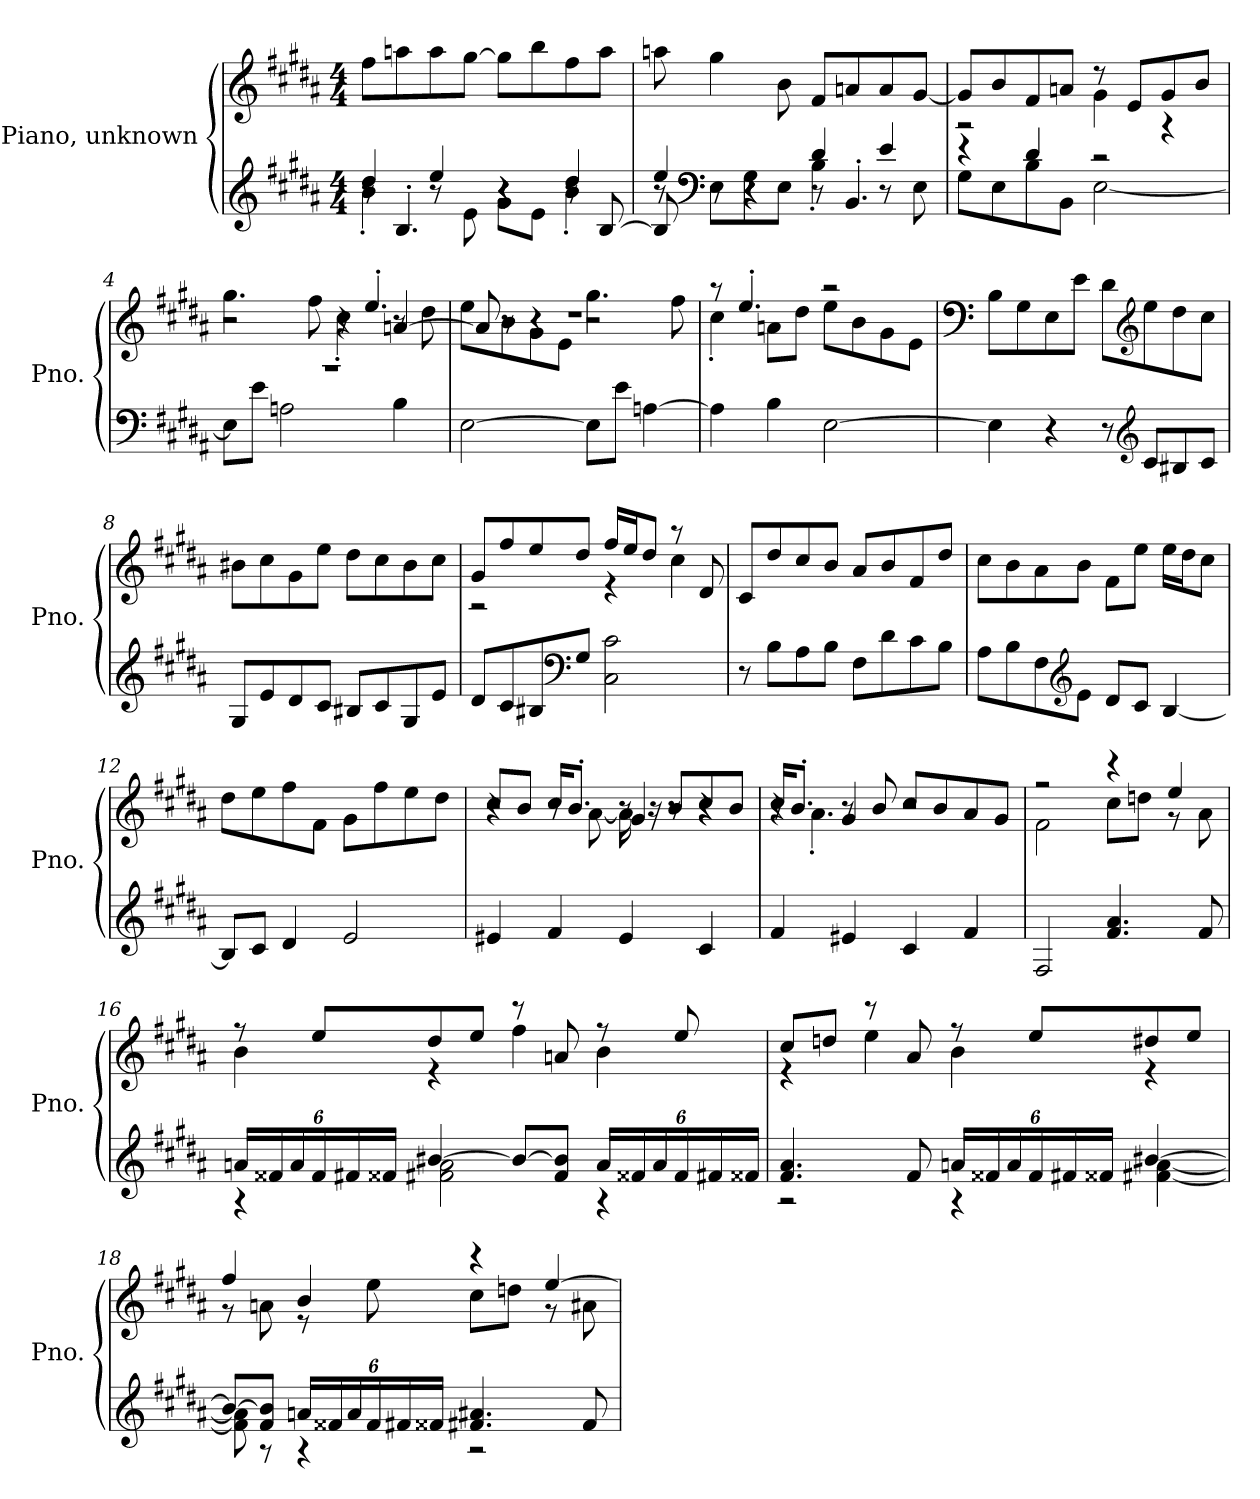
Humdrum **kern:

**kern	**kern
*part1	*part1
*staff2	*staff1
*I"Piano, unknown	*
*I'Pno.	*
*clefG2	*clefG2
*k[f#c#g#d#a#]	*k[f#c#g#d#a#]
*M4/4	*M4/4
*MM120	*MM120
=1	=1
*^	*
*	*^	*
4dd#/	4b'\	8r	8ff#\L
.	.	4.B'/	8aan\
4ee/	8r	.	8aa\
.	8e\	.	[8gg#\J
4r	8g#\L	4r	8gg#\L]
.	8e\J	.	8bb\
4dd#/	4b'\	8r	8ff#\
.	.	[8B/	8aa\J
=2	=2	=2	=2
4ee/	8r	8B/]	8aan\
*clefF4	*	*	*
.	8E\L	8r	4gg#\
4r	8G#\	4r	.
.	8E\J	.	8b\
4d#/	4B'\	8r	8f#/L
.	.	4.BB'/	8an/
4e/	8r	.	8a/
.	8E\	.	[8g#/J
*	*v	*v	*
=3	=3	=3
*	*	*^
4r	8G#\L	8g#/L]	2r
.	8E\	8b/	.
4d#/	8B\	8f#/	.
.	8BB\J	8an/J	.
2r	[2E\	8r	4g#\
.	.	8e/L	.
.	.	8g#/	4r
.	.	8b/J	.
=4	=4	=4	=4
*	*	*	*^
1r	8E\L]	2r	4.gg#\	2r
.	8e\J	.	.	.
.	2An\	.	.	.
.	.	.	8ff#\	.
.	.	8r	4cc#'\	4r
.	.	4.ee'/	.	.
.	4B\	.	8r	[4an/
.	.	.	8dd#\	.
*v	*v	*	*	*
!!LO:LB:g=z	!!	!!
=5	=5	=5	=5
[2E\	1r	8ee\L	8a/]
.	.	8b\	8r
.	.	8g#\	4r
.	.	8e\J	.
8E\L]	.	4.gg#\	2r
8e\J	.	.	.
[4An\	.	.	.
.	.	8ff#\	.
*	*	*v	*v
=6	=6	=6
4A\]	8r	4cc#'\
.	4.ee'/	.
4B\	.	8an\L
.	.	8dd#\J
[2E\	2r	8ee\L
.	.	8b\
.	.	8g#\
.	.	8e\J
*	*v	*v
=7	=7
*	*clefF4
4E\]	8B\L
.	8G#\
4r	8E\
.	8e\J
8r	8d#\L
*clefG2	*clefG2
8c#/L	8ee\
8B#X/	8dd#\
8c#/J	8cc#\J
=8	=8
8G#/L	8b#X\L
8e/	8cc#\
8d#/	8g#\
8c#/J	8ee\J
8B#X/L	8dd#\L
8c#/	8cc#\
8G#/	8b#\
8e/J	8cc#\J
!!LO:LB:g=z
=9	=9
*	*^
8d#/L	8g#/L	2r
8c#/	8ff#/	.
8B#X/	8ee/	.
*clefF4	*	*
8G#/J	8dd#/J	.
2C#\ 2c#\	16ff#/LL	4r
.	16ee/J	.
.	8dd#/J	.
.	8r	4cc#\
.	8d#/	.
*	*v	*v
=10	=10
8r	8c#/L
8B\L	8dd#/
8A#\	8cc#/
8B\J	8b/J
8F#\L	8a#/L
8d#\	8b/
8c#\	8f#/
8B\J	8dd#/J
=11	=11
8A#\L	8cc#\L
8B\	8b\
8F#\	8a#\
*clefG2	*
8e\J	8b\J
8d#/L	8f#\L
8c#/J	8ee\J
[4B/	16ee\LL
.	16dd#\J
.	8cc#\J
=12	=12
8B/L]	8dd#\L
8c#/J	8ee\
4d#/	8ff#\
.	8f#\J
2e/	8g#\L
.	8ff#\
.	8ee\
.	8dd#\J
!!LO:LB:g=z
=13	=13
*	*^
*	*	*^
4e#X/	8cc#/L	4r	2r
.	8b/J	.	.
4f#/	16cc#/KL	8r	.
.	8.b'/J	.	.
.	.	[8a#\	.
4e#/	8r	16a#\]	4g#/
.	.	16r	.
.	8b/L	8r	.
4c#/	8cc#/	4r	4r
.	8b/J	.	.
=14	=14	=14	=14
4f#/	16cc#/KL	8r	4r
.	8.b'/J	.	.
.	.	4.a#'\	.
4e#X/	8r	.	4g#/
.	8b/	.	.
4c#/	8cc#/L	2r	2r
.	8b/	.	.
4f#/	8a#/	.	.
.	8g#/J	.	.
*	*	*v	*v
=15	=15	=15
2F#/	2r	2f#\
4.f#/ 4.a#/	4r	8cc#\L
.	.	8ddn\J
.	4ee/	8r
8f#/	.	8a#\
!!LO:LB:g=z	!!
=16	=16	=16
*Xbrackettup	*	*
*^	*	*
24an/LL	4r	8r	4b\
24f##X/	.	.	.
24a/	.	.	.
24f##/	.	8ee/L	.
24f#X/	.	.	.
24f##X/JJ	.	.	.
[4b#X/	2f#X\ 2a\	8dd#/	4r
.	.	8ee/J	.
8b#/L_	.	8r	4ff#\
8f#/ 8b#/]J	.	8an/	.
24a/LL	4r	8r	4b\
24f##X/	.	.	.
24a/	.	.	.
24f##/	.	8ee/	.
24f#X/	.	.	.
24f##X/JJ	.	.	.
=17	=17	=17	=17
4.f#/ 4.a#/	2r	8cc#/L	4r
.	.	8ddn/J	.
.	.	8r	4ee\
8f#/	.	8a#/	.
24an/LL	4r	8r	4b\
24f##X/	.	.	.
24a/	.	.	.
24f##/	.	8ee/L	.
24f#X/	.	.	.
24f##X/JJ	.	.	.
[4b#X/	[4f#X\ [4a\	8dd#X/	4r
.	.	8ee/J	.
!!LO:LB:g=z	!!
=18	=18	=18	=18
8b#/L_	8f#\] 8a\]	4ff#/	8r
8f#/ 8b#/]J	8r	.	8an\
24an/LL	4r	4b/	8r
24f##X/	.	.	.
24a/	.	.	.
24f##/	.	.	8ee\
24f#X/	.	.	.
24f##X/JJ	.	.	.
4.f#X/ 4.a#X/	2r	4r	8cc#\L
.	.	.	8ddn\J
.	.	[4ee/	8r
8f#/	.	.	8a#X\
*v	*v	*	*
*	*v	*v
=	=
*-	*-
